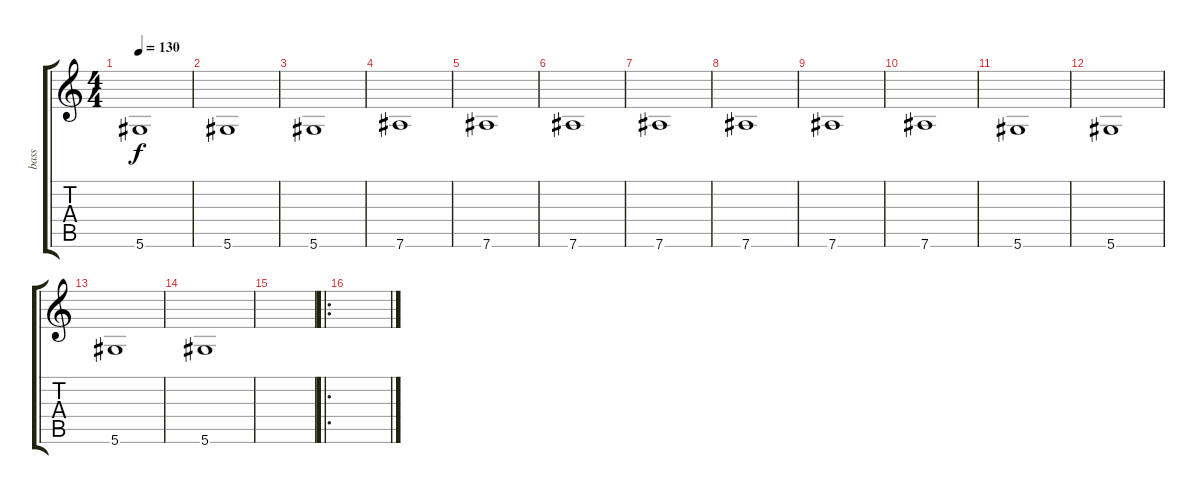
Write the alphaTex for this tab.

\track ("bass" "bass") {instrument electricbassfinger}
\staff {score tabs}
\tuning (Eb4 Bb3 Gb3 Db3 Ab2 Eb2) {hide}
\ts (4 4)
\tempo 130
\clef g2
\ks c
5.6.1{dy f} |
5.6.1 |
5.6.1 |
7.6.1 |
7.6.1 |
7.6.1 |
7.6.1 |
7.6.1 |
7.6.1 |
7.6.1 |
5.6.1 |
5.6.1 |
5.6.1 |
5.6.1 |
|
\ro
